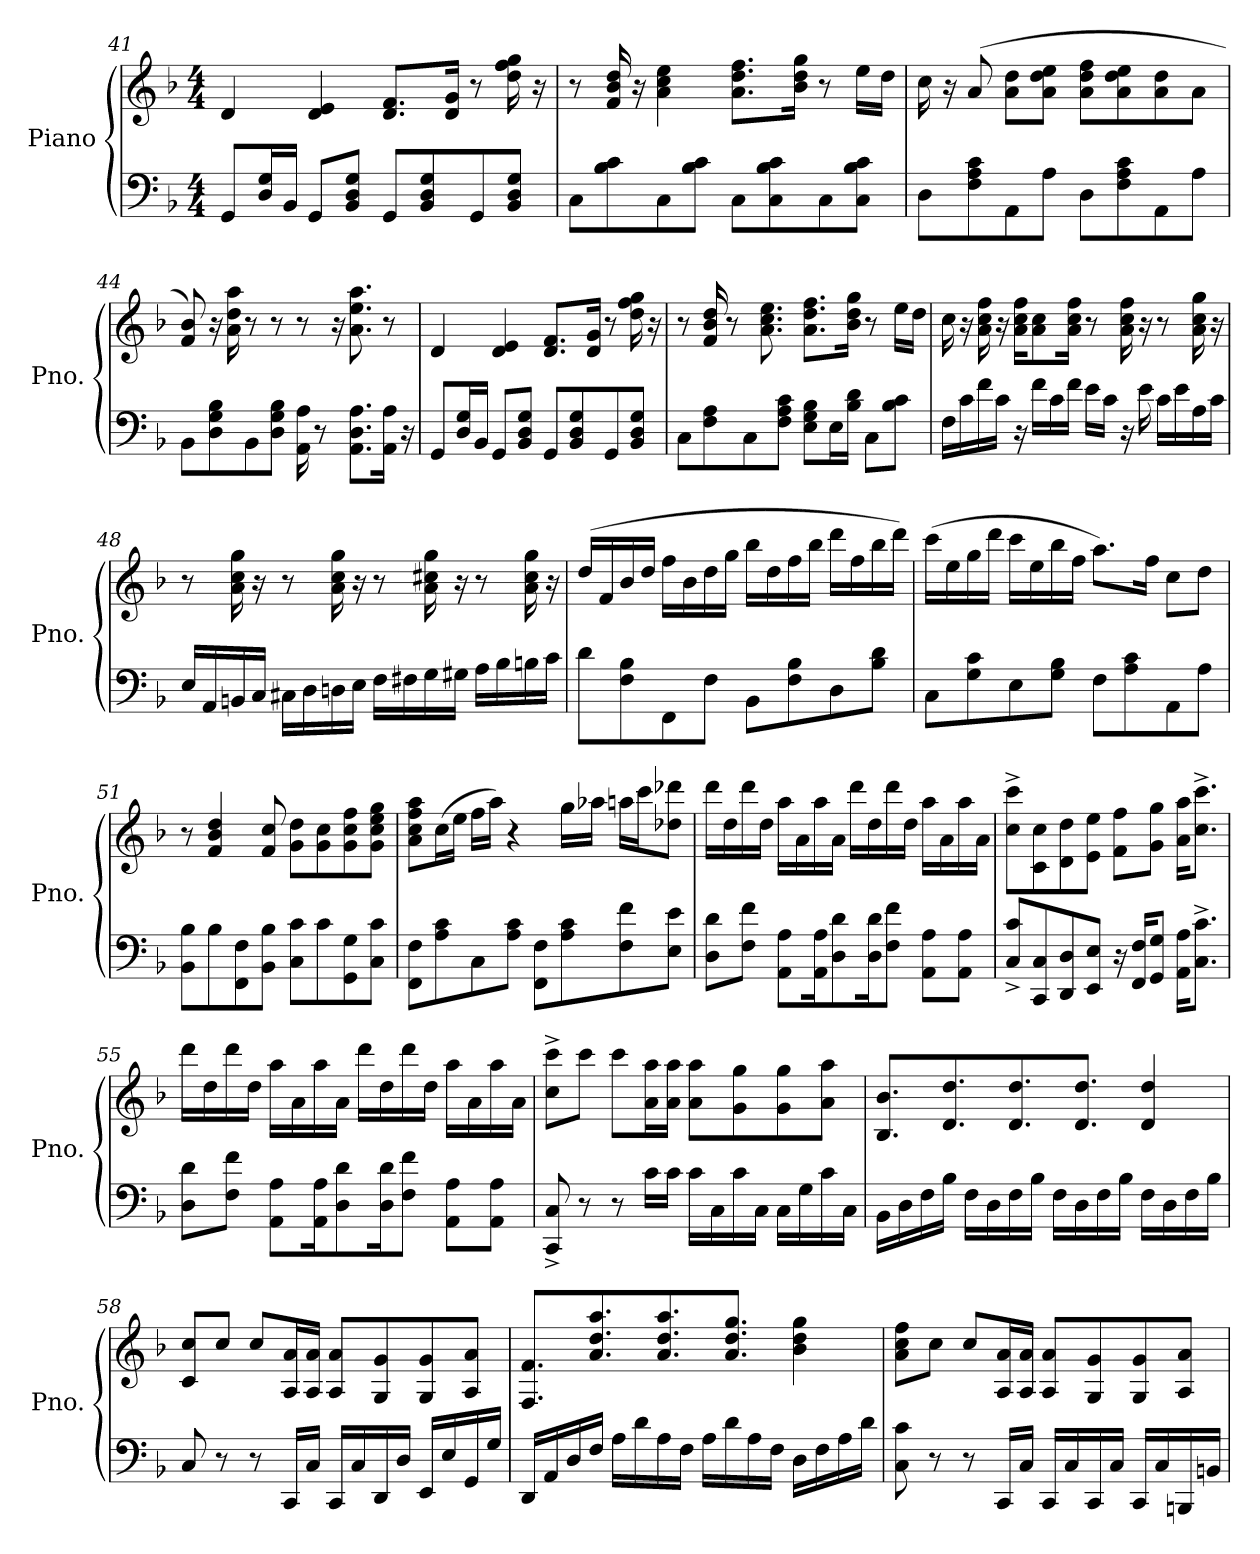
**kern	**kern
*part1	*part1
*staff2	*staff1
*I"Piano	*
*I'Pno.	*
*clefF4	*clefG2
*k[b-]	*k[b-]
*M4/4	*M4/4
=41	=41
8GG/L	4d/
16D/ 16G/L	.
16BB-/JJ	.
8GG/L	4d/ 4e/
8BB-/ 8D/ 8G/J	.
8GG/L	8.d/ 8.f/L
8BB-/ 8D/ 8G/	.
.	16d/ 16g/Jk
8GG/	8r
8BB-/ 8D/ 8G/J	16dd\ 16ff\ 16gg\
.	16r
!!LO:LB:g=z
=42	=42
8C\L	8r
8B-\ 8c\	16f/ 16b-/ 16dd/
.	16r
8C\	4a\ 4cc\ 4ee\
8B-\ 8c\J	.
8C\L	8.a\ 8.dd\ 8.ff\L
8C\ 8B-\ 8c\	.
.	16b-\ 16dd\ 16gg\Jk
8C\	8r
8C\ 8B-\ 8c\J	16ee\LL
.	16dd\JJ
=43	=43
8D\L	16cc\
.	16r
8F\ 8A\ 8c\	(8a/
8AA\	8a\ 8dd\L
8A\J	8a\ 8dd\ 8ee\J
8D\L	8a\ 8dd\ 8ff\L
8F\ 8A\ 8c\	8a\ 8dd\ 8ee\
8AA\	8a\ 8dd\
8A\J	8a\J
=44	=44
8BB-\L	8f/ 8b-/)
8D\ 8G\ 8B-\	16r
.	16a\ 16dd\ 16aa\
8BB-\	8r
8D\ 8G\ 8B-\J	8r
16AA\ 16A\	8r
8r	.
.	16r
8.AA\ 8.D\ 8.A\L	8.a\ 8.ee\ 8.aa\
16AA\ 16A\Jk	8r
16r	.
=45	=45
8GG/L	4d/
16D/ 16G/L	.
16BB-/JJ	.
8GG/L	4d/ 4e/
8BB-/ 8D/ 8G/J	.
8GG/L	8.d/ 8.f/L
8BB-/ 8D/ 8G/	.
.	16d/ 16g/Jk
8GG/	8r
8BB-/ 8D/ 8G/J	16dd\ 16ff\ 16gg\
.	16r
!!LO:PB:g=z
=46	=46
8C\L	8r
8F\ 8A\	16f/ 16b-/ 16dd/
.	8r
8C\	.
.	8.a\ 8.cc\ 8.ee\
8F\ 8A\ 8c\J	.
8E\ 8G\ 8B-\L	8.a\ 8.dd\ 8.ff\L
16E\L	.
16B-\ 16d\JJ	16b-\ 16dd\ 16gg\Jk
8C\L	8r
8B-\ 8c\J	16ee\LL
.	16dd\JJ
=47	=47
16F\LL	16cc\
16c\	16r
16f\	16a\ 16cc\ 16ff\
16c\JJ	16r
16r	16a\ 16cc\ 16ff\KL
16f\LL	8a\ 8cc\
16c\	.
16f\JJ	16a\ 16cc\ 16ff\Jk
16e\LL	8r
16c\JJ	.
16r	16a\ 16cc\ 16ff\
16e\	16r
16c\LL	8r
16e\	.
16A\	16a\ 16cc\ 16gg\
16c\JJ	16r
=48	=48
16E/LL	8r
16AA/	.
16BBn/	16a\ 16cc\ 16gg\
16C/JJ	16r
16C#X\LL	8r
16D\	.
16Dn\	16a\ 16cc\ 16gg\
16E\JJ	16r
16F\LL	8r
16F#X\	.
16G\	16a\ 16cc#X\ 16gg\
16G#X\JJ	16r
16A\LL	8r
16B-\	.
16Bn\	16a\ 16cc#\ 16gg\
16c\JJ	16r
!!LO:LB:g=z
=49	=49
8d\L	(16dd/LL
.	16f/
8F\ 8B-\	16b-/
.	16dd/JJ
8FF\	16ff\LL
.	16b-\
8F\J	16dd\
.	16gg\JJ
8BB-\L	16bb-\LL
.	16dd\
8F\ 8B-\	16ff\
.	16bb-\JJ
8D\	16ddd\LL
.	16ff\
8B-\ 8d\J	16bb-\
.	16ddd\JJ)
=50	=50
8C\L	(16ccc\LL
.	16ee\
8G\ 8c\	16gg\
.	16ddd\JJ
8E\	16ccc\LL
.	16ee\
8G\ 8B-\J	16bb-\
.	16ff\JJ
8F\L	8.aa\L)
8A\ 8c\	.
.	16ff\Jk
8AA\	8cc\L
8A\J	8dd\J
=51	=51
8BB-\ 8B-\L	8r
8B-\	4f/ 4b-/ 4dd/
8FF\ 8F\	.
8BB-\ 8B-\J	8f/ 8cc/
8C\ 8c\L	8g\ 8dd\L
8c\	8g\ 8cc\
8GG\ 8G\	8g\ 8cc\ 8ff\
8C\ 8c\J	8g\ 8cc\ 8ee\ 8gg\J
!!LO:LB:g=z
=52	=52
8FF\ 8F\L	8a\ 8cc\ 8ff\ 8aa\L
8A\ 8c\	(16cc\L
.	16ee\JJ
8C\	16ff\LL
.	16aa\JJ)
8A\ 8c\J	4r
8FF\ 8F\L	.
8A\ 8c\	16gg\LL
.	16aa-X\JJ
8F\ 8f\	16aan\LL
.	16ccc\J
8E\ 8e\J	8dd-X\ 8ddd-X\J
=53	=53
8D\ 8d\L	16ddd\LL
.	16dd\
8F\ 8f\J	16ddd\
.	16dd\JJ
8AA\ 8A\L	16aa\LL
.	16a\
16AA\ 16A\K	16aa\
8D\ 8d\	16a\JJ
.	16ddd\LL
16D\ 16d\K	16dd\
8F\ 8f\J	16ddd\
.	16dd\JJ
8AA\ 8A\L	16aa\LL
.	16a\
8AA\ 8A\J	16aa\
.	16a\JJ
=54	=54
8C/^ 8c/^L	8cc\^ 8ccc\^L
8CC/ 8C/	8c\ 8cc\
8DD/ 8D/	8d\ 8dd\
8EE/ 8E/J	8e\ 8ee\J
16r	8f\ 8ff\L
16FF/ 16F/KL	.
8GG/ 8G/J	8g\ 8gg\J
16AA\ 16A\KL	16a\ 16aa\KL
8.C\^ 8.c\^J	8.cc\^ 8.ccc\^J
!!LO:LB:g=z
=55	=55
8D\ 8d\L	16ddd\LL
.	16dd\
8F\ 8f\J	16ddd\
.	16dd\JJ
8AA\ 8A\L	16aa\LL
.	16a\
16AA\ 16A\K	16aa\
8D\ 8d\	16a\JJ
.	16ddd\LL
16D\ 16d\K	16dd\
8F\ 8f\J	16ddd\
.	16dd\JJ
8AA\ 8A\L	16aa\LL
.	16a\
8AA\ 8A\J	16aa\
.	16a\JJ
=56	=56
8CC/^ 8C/^	8cc\^ 8ccc\^L
8r	8ccc\J
8r	8ccc\L
16c\LL	16a\ 16aa\L
16c\JJ	16a\ 16aa\JJ
16c\LL	8a\ 8aa\L
16C\	.
16c\	8g\ 8gg\
16C\JJ	.
16C\LL	8g\ 8gg\
16G\	.
16c\	8a\ 8aa\J
16C\JJ	.
=57	=57
16BB-\LL	8.B-/ 8.b-/L
16D\	.
16F\	.
16B-\JJ	8.d/ 8.dd/
16F\LL	.
16D\	.
16F\	8.d/ 8.dd/
16B-\JJ	.
16F\LL	.
16D\	8.d/ 8.dd/J
16F\	.
16B-\JJ	.
16F\LL	4d/ 4dd/
16D\	.
16F\	.
16B-\JJ	.
!!LO:LB:g=z
=58	=58
8C/	8c/ 8cc/L
8r	8cc/J
8r	8cc/L
16CC/LL	16A/ 16a/L
16C/JJ	16A/ 16a/JJ
16CC/LL	8A/ 8a/L
16C/	.
16DD/	8G/ 8g/
16D/JJ	.
16EE/LL	8G/ 8g/
16E/	.
16GG/	8A/ 8a/J
16G/JJ	.
=59	=59
16DD/LL	8.F/ 8.f/L
16AA/	.
16D/	.
16F/JJ	8.a/ 8.dd/ 8.aa/
16A\LL	.
16d\	.
16A\	8.a/ 8.dd/ 8.aa/
16F\JJ	.
16A\LL	.
16d\	8.a/ 8.dd/ 8.gg/J
16A\	.
16F\JJ	.
16D\LL	4b-\ 4dd\ 4gg\
16F\	.
16A\	.
16d\JJ	.
=60	=60
8C\ 8c\	8a\ 8cc\ 8ff\L
8r	8cc\J
8r	8cc/L
16CC/LL	16A/ 16a/L
16C/JJ	16A/ 16a/JJ
16CC/LL	8A/ 8a/L
16C/	.
16CC/	8G/ 8g/
16C/JJ	.
16CC/LL	8G/ 8g/
16C/	.
16BBBn/	8A/ 8a/J
16BBn/JJ	.
=	=
*-	*-
